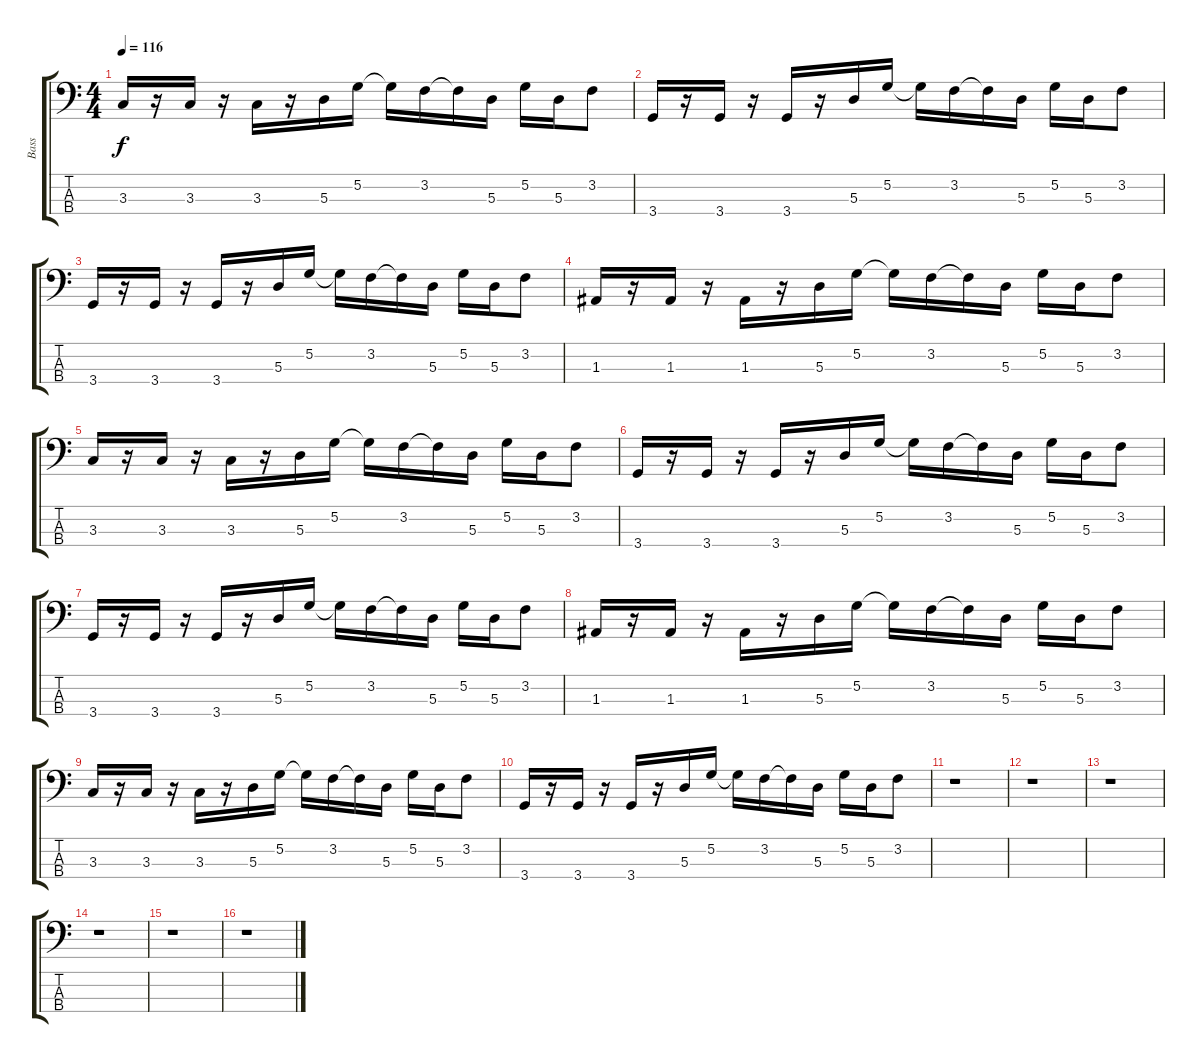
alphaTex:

\track ("Bass" "Bass") {instrument electricbassfinger}
\staff {score tabs}
\tuning (G2 D2 A1 E1) {hide}
\ts (4 4)
\tempo 116
\clef f4
\ks c
3.3.16{dy f} r.16 3.3.16 r.16 3.3.16 r.16 5.3.16 5.2.16 5.2{t}.16 3.2.16 3.2{t}.16 5.3.16 5.2.16 5.3.16 3.2.8 |
3.4.16 r.16 3.4.16 r.16 3.4.16 r.16 5.3.16 5.2.16 5.2{t}.16 3.2.16 3.2{t}.16 5.3.16 5.2.16 5.3.16 3.2.8 |
3.4.16 r.16 3.4.16 r.16 3.4.16 r.16 5.3.16 5.2.16 5.2{t}.16 3.2.16 3.2{t}.16 5.3.16 5.2.16 5.3.16 3.2.8 |
1.3.16 r.16 1.3.16 r.16 1.3.16 r.16 5.3.16 5.2.16 5.2{t}.16 3.2.16 3.2{t}.16 5.3.16 5.2.16 5.3.16 3.2.8 |
3.3.16 r.16 3.3.16 r.16 3.3.16 r.16 5.3.16 5.2.16 5.2{t}.16 3.2.16 3.2{t}.16 5.3.16 5.2.16 5.3.16 3.2.8 |
3.4.16 r.16 3.4.16 r.16 3.4.16 r.16 5.3.16 5.2.16 5.2{t}.16 3.2.16 3.2{t}.16 5.3.16 5.2.16 5.3.16 3.2.8 |
3.4.16 r.16 3.4.16 r.16 3.4.16 r.16 5.3.16 5.2.16 5.2{t}.16 3.2.16 3.2{t}.16 5.3.16 5.2.16 5.3.16 3.2.8 |
1.3.16 r.16 1.3.16 r.16 1.3.16 r.16 5.3.16 5.2.16 5.2{t}.16 3.2.16 3.2{t}.16 5.3.16 5.2.16 5.3.16 3.2.8 |
3.3.16 r.16 3.3.16 r.16 3.3.16 r.16 5.3.16 5.2.16 5.2{t}.16 3.2.16 3.2{t}.16 5.3.16 5.2.16 5.3.16 3.2.8 |
3.4.16 r.16 3.4.16 r.16 3.4.16 r.16 5.3.16 5.2.16 5.2{t}.16 3.2.16 3.2{t}.16 5.3.16 5.2.16 5.3.16 3.2.8 |
r.1 |
r.1 |
r.1 |
r.1 |
r.1 |
r.1
